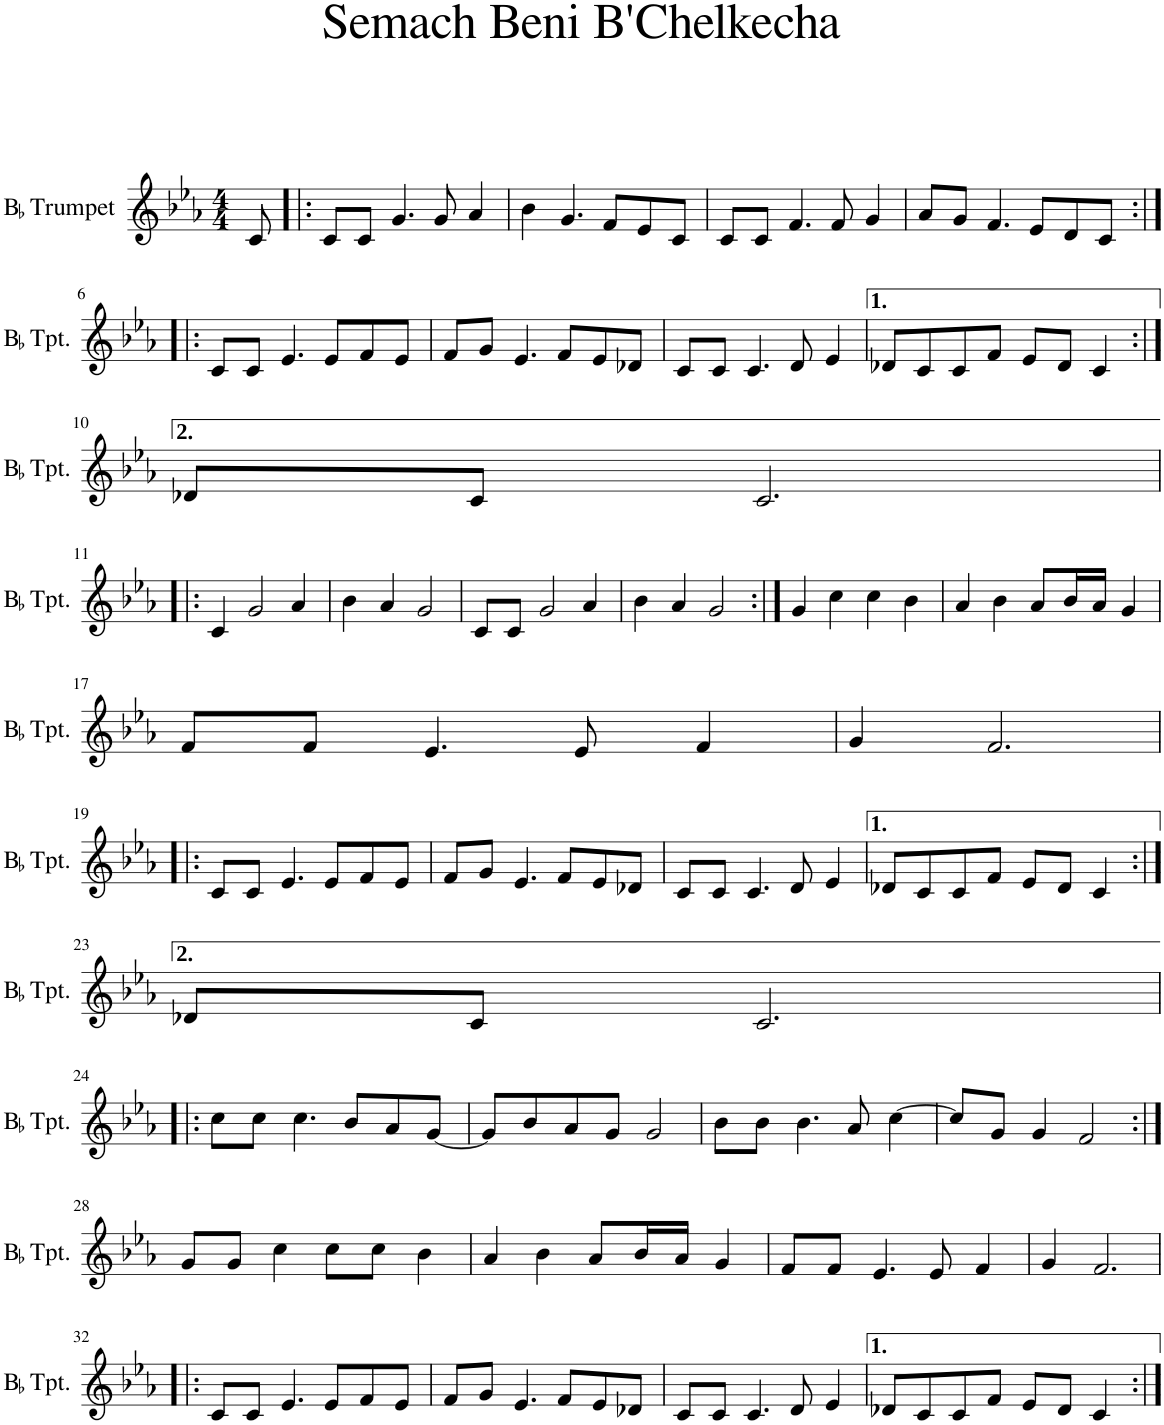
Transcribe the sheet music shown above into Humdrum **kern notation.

**kern
*part1
*staff1
*I"BaccidentalFlat Trumpet
*I'BaccidentalFlat Tpt.
*clefG2
*Trd1c2
*k[b-e-a-]
*M4/4
=1
8c/
=2!|:
8c/L
8c/J
4.g/
8g/
4a-/
=3
4b-\
4.g/
8f/L
8e-/
8c/J
=4
8c/L
8c/J
4.f/
8f/
4g/
=5
8a-/L
8g/J
4.f/
8e-/L
8d/
8c/J
!!LO:LB:g=z
=6:|!|:
8c/L
8c/J
4.e-/
8e-/L
8f/
8e-/J
=7
8f/L
8g/J
4.e-/
8f/L
8e-/
8d-X/J
=8
8c/L
8c/J
4.c/
8d/
4e-/
=9
8d-X/L
8c/
8c/
8f/J
8e-/L
8d-/J
4c/
!!LO:LB:g=z
=10:|!
8d-X/L
8c/J
2.c/
!!LO:LB:g=z
=11!|:
4c/
2g/
4a-/
=12
4b-\
4a-/
2g/
=13
8c/L
8c/J
2g/
4a-/
=14
4b-\
4a-/
2g/
=15:|!
4g/
4cc\
4cc\
4b-\
=16
4a-/
4b-\
8a-/L
16b-/L
16a-/JJ
4g/
!!LO:LB:g=z
=17
8f/L
8f/J
4.e-/
8e-/
4f/
=18
4g/
2.f/
!!LO:LB:g=z
=19!|:
8c/L
8c/J
4.e-/
8e-/L
8f/
8e-/J
=20
8f/L
8g/J
4.e-/
8f/L
8e-/
8d-X/J
=21
8c/L
8c/J
4.c/
8d/
4e-/
=22
8d-X/L
8c/
8c/
8f/J
8e-/L
8d-/J
4c/
!!LO:LB:g=z
=23:|!
8d-X/L
8c/J
2.c/
!!LO:LB:g=z
=24!|:
8cc\L
8cc\J
4.cc\
8b-/L
8a-/
[8g/J
=25
8g/L]
8b-/
8a-/
8g/J
2g/
=26
8b-\L
8b-\J
4.b-\
8a-/
[4cc\
=27
8cc/L]
8g/J
4g/
2f/
!!LO:LB:g=z
=28:|!
8g/L
8g/J
4cc\
8cc\L
8cc\J
4b-\
=29
4a-/
4b-\
8a-/L
16b-/L
16a-/JJ
4g/
=30
8f/L
8f/J
4.e-/
8e-/
4f/
=31
4g/
2.f/
!!LO:LB:g=z
=32!|:
8c/L
8c/J
4.e-/
8e-/L
8f/
8e-/J
=33
8f/L
8g/J
4.e-/
8f/L
8e-/
8d-X/J
=34
8c/L
8c/J
4.c/
8d/
4e-/
=35
8d-X/L
8c/
8c/
8f/J
8e-/L
8d-/J
4c/
=:|!
*-
